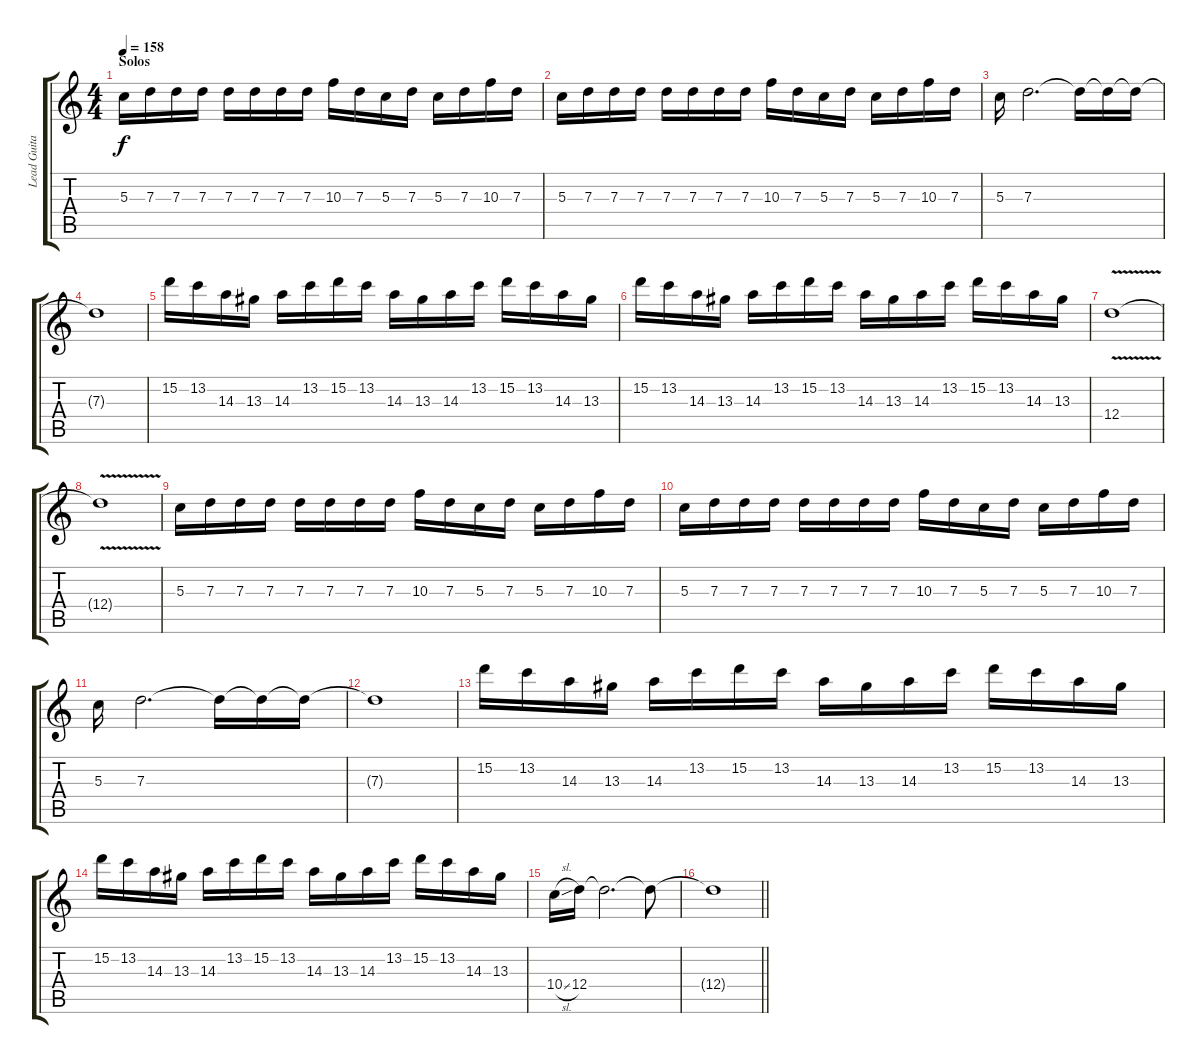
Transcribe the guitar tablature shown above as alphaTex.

\track ("Lead Guitar" "Lead Guita") {instrument overdrivenguitar}
\staff {score tabs}
\tuning (E4 B3 G3 D3 A2 D2) {hide}
\ts (4 4)
\section ("" "Solos")
\tempo 158
\clef g2
\ks c
5.3.16{dy f} 7.3.16 7.3.16 7.3.16 7.3.16 7.3.16 7.3.16 7.3.16 10.3.16 7.3.16 5.3.16 7.3.16 5.3.16 7.3.16 10.3.16 7.3.16 |
5.3.16 7.3.16 7.3.16 7.3.16 7.3.16 7.3.16 7.3.16 7.3.16 10.3.16 7.3.16 5.3.16 7.3.16 5.3.16 7.3.16 10.3.16 7.3.16 |
5.3.16 7.3.2{d} 7.3{t}.16 7.3{t}.16 7.3{t}.16 |
7.3{t}.1 |
15.2.16 13.2.16 14.3.16 13.3.16 14.3.16 13.2.16 15.2.16 13.2.16 14.3.16 13.3.16 14.3.16 13.2.16 15.2.16 13.2.16 14.3.16 13.3.16 |
15.2.16 13.2.16 14.3.16 13.3.16 14.3.16 13.2.16 15.2.16 13.2.16 14.3.16 13.3.16 14.3.16 13.2.16 15.2.16 13.2.16 14.3.16 13.3.16 |
12.4{v}.1 |
12.4{t}.1 |
5.3.16 7.3.16 7.3.16 7.3.16 7.3.16 7.3.16 7.3.16 7.3.16 10.3.16 7.3.16 5.3.16 7.3.16 5.3.16 7.3.16 10.3.16 7.3.16 |
5.3.16 7.3.16 7.3.16 7.3.16 7.3.16 7.3.16 7.3.16 7.3.16 10.3.16 7.3.16 5.3.16 7.3.16 5.3.16 7.3.16 10.3.16 7.3.16 |
5.3.16 7.3.2{d} 7.3{t}.16 7.3{t}.16 7.3{t}.16 |
7.3{t}.1 |
15.2.16 13.2.16 14.3.16 13.3.16 14.3.16 13.2.16 15.2.16 13.2.16 14.3.16 13.3.16 14.3.16 13.2.16 15.2.16 13.2.16 14.3.16 13.3.16 |
15.2.16 13.2.16 14.3.16 13.3.16 14.3.16 13.2.16 15.2.16 13.2.16 14.3.16 13.3.16 14.3.16 13.2.16 15.2.16 13.2.16 14.3.16 13.3.16 |
10.4{sl}.16 12.4.16 12.4{t}.2{d} 12.4{t}.8 |
\barLineRight lightlight
12.4{t}.1
